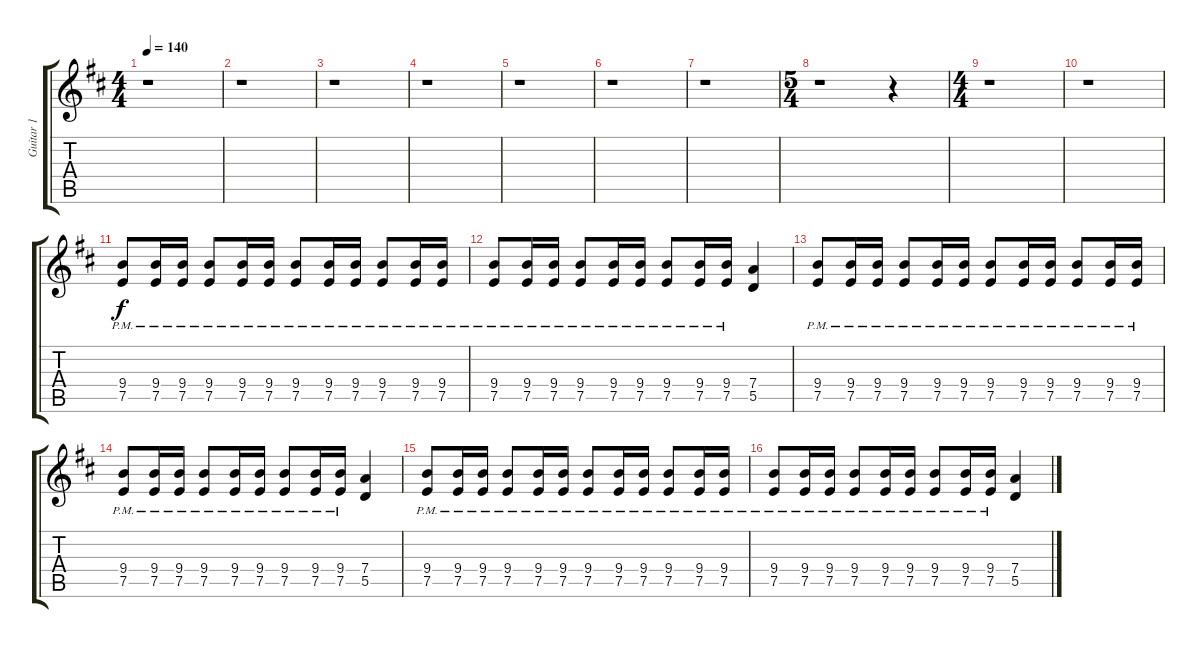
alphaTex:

\track ("Guitar 1" "Guitar 1") {instrument distortionguitar}
\staff {score tabs}
\tuning (E4 B3 G3 D3 A2 E2) {hide}
\ts (4 4)
\tempo 140
\clef g2
\ks d
r.1{dy f instrument distortionguitar} |
r.1 |
r.1 |
r.1 |
r.1 |
r.1 |
r.1 |
\ts (5 4)
r.1 r.4 |
\ts (4 4)
r.1 |
r.1 |
(9.4{pm} 7.5{pm}).8 (9.4{pm} 7.5{pm}).16 (9.4{pm} 7.5{pm}).16 (9.4{pm} 7.5{pm}).8 (9.4{pm} 7.5{pm}).16 (9.4{pm} 7.5{pm}).16 (9.4{pm} 7.5{pm}).8 (9.4{pm} 7.5{pm}).16 (9.4{pm} 7.5{pm}).16 (9.4{pm} 7.5{pm}).8 (9.4{pm} 7.5{pm}).16 (9.4{pm} 7.5{pm}).16 |
(9.4{pm} 7.5{pm}).8 (9.4{pm} 7.5{pm}).16 (9.4{pm} 7.5{pm}).16 (9.4{pm} 7.5{pm}).8 (9.4{pm} 7.5{pm}).16 (9.4{pm} 7.5{pm}).16 (9.4{pm} 7.5{pm}).8 (9.4{pm} 7.5{pm}).16 (9.4{pm} 7.5{pm}).16 (7.4 5.5).4 |
(9.4{pm} 7.5{pm}).8 (9.4{pm} 7.5{pm}).16 (9.4{pm} 7.5{pm}).16 (9.4{pm} 7.5{pm}).8 (9.4{pm} 7.5{pm}).16 (9.4{pm} 7.5{pm}).16 (9.4{pm} 7.5{pm}).8 (9.4{pm} 7.5{pm}).16 (9.4{pm} 7.5{pm}).16 (9.4{pm} 7.5{pm}).8 (9.4{pm} 7.5{pm}).16 (9.4{pm} 7.5{pm}).16 |
(9.4{pm} 7.5{pm}).8 (9.4{pm} 7.5{pm}).16 (9.4{pm} 7.5{pm}).16 (9.4{pm} 7.5{pm}).8 (9.4{pm} 7.5{pm}).16 (9.4{pm} 7.5{pm}).16 (9.4{pm} 7.5{pm}).8 (9.4{pm} 7.5{pm}).16 (9.4{pm} 7.5{pm}).16 (7.4 5.5).4 |
(9.4{pm} 7.5{pm}).8 (9.4{pm} 7.5{pm}).16 (9.4{pm} 7.5{pm}).16 (9.4{pm} 7.5{pm}).8 (9.4{pm} 7.5{pm}).16 (9.4{pm} 7.5{pm}).16 (9.4{pm} 7.5{pm}).8 (9.4{pm} 7.5{pm}).16 (9.4{pm} 7.5{pm}).16 (9.4{pm} 7.5{pm}).8 (9.4{pm} 7.5{pm}).16 (9.4{pm} 7.5{pm}).16 |
(9.4{pm} 7.5{pm}).8 (9.4{pm} 7.5{pm}).16 (9.4{pm} 7.5{pm}).16 (9.4{pm} 7.5{pm}).8 (9.4{pm} 7.5{pm}).16 (9.4{pm} 7.5{pm}).16 (9.4{pm} 7.5{pm}).8 (9.4{pm} 7.5{pm}).16 (9.4{pm} 7.5{pm}).16 (7.4 5.5).4
